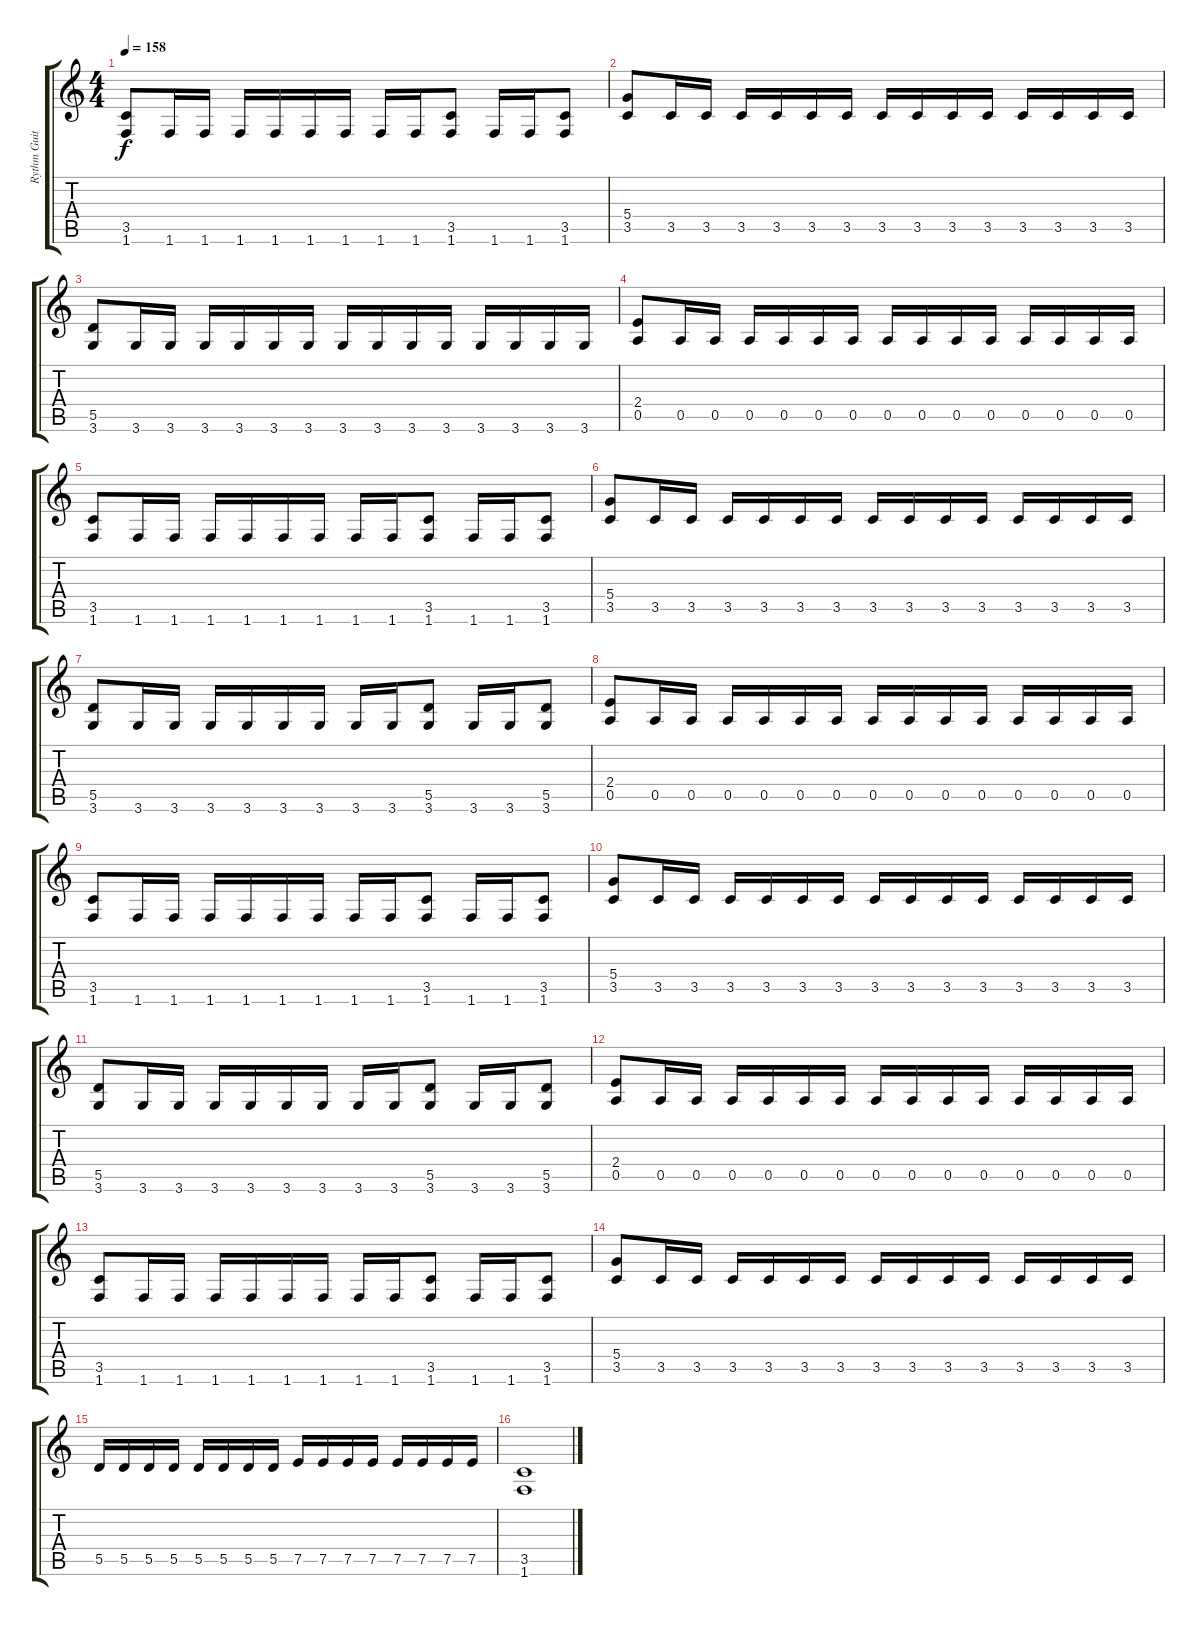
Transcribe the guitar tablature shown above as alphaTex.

\track ("Rythm Guitar" "Rythm Guit") {instrument distortionguitar}
\staff {score tabs}
\tuning (E4 B3 G3 D3 A2 E2) {hide}
\ts (4 4)
\tempo 158
\clef g2
\ks c
(3.5 1.6).8{dy f} 1.6.16 1.6.16 1.6.16 1.6.16 1.6.16 1.6.16 1.6.16 1.6.16 (3.5 1.6).8 1.6.16 1.6.16 (3.5 1.6).8 |
(5.4 3.5).8 3.5.16 3.5.16 3.5.16 3.5.16 3.5.16 3.5.16 3.5.16 3.5.16 3.5.16 3.5.16 3.5.16 3.5.16 3.5.16 3.5.16 |
(5.5 3.6).8 3.6.16 3.6.16 3.6.16 3.6.16 3.6.16 3.6.16 3.6.16 3.6.16 3.6.16 3.6.16 3.6.16 3.6.16 3.6.16 3.6.16 |
(2.4 0.5).8 0.5.16 0.5.16 0.5.16 0.5.16 0.5.16 0.5.16 0.5.16 0.5.16 0.5.16 0.5.16 0.5.16 0.5.16 0.5.16 0.5.16 |
(3.5 1.6).8 1.6.16 1.6.16 1.6.16 1.6.16 1.6.16 1.6.16 1.6.16 1.6.16 (3.5 1.6).8 1.6.16 1.6.16 (3.5 1.6).8 |
(5.4 3.5).8 3.5.16 3.5.16 3.5.16 3.5.16 3.5.16 3.5.16 3.5.16 3.5.16 3.5.16 3.5.16 3.5.16 3.5.16 3.5.16 3.5.16 |
(5.5 3.6).8 3.6.16 3.6.16 3.6.16 3.6.16 3.6.16 3.6.16 3.6.16 3.6.16 (5.5 3.6).8 3.6.16 3.6.16 (5.5 3.6).8 |
(2.4 0.5).8 0.5.16 0.5.16 0.5.16 0.5.16 0.5.16 0.5.16 0.5.16 0.5.16 0.5.16 0.5.16 0.5.16 0.5.16 0.5.16 0.5.16 |
(3.5 1.6).8 1.6.16 1.6.16 1.6.16 1.6.16 1.6.16 1.6.16 1.6.16 1.6.16 (3.5 1.6).8 1.6.16 1.6.16 (3.5 1.6).8 |
(5.4 3.5).8 3.5.16 3.5.16 3.5.16 3.5.16 3.5.16 3.5.16 3.5.16 3.5.16 3.5.16 3.5.16 3.5.16 3.5.16 3.5.16 3.5.16 |
(5.5 3.6).8 3.6.16 3.6.16 3.6.16 3.6.16 3.6.16 3.6.16 3.6.16 3.6.16 (5.5 3.6).8 3.6.16 3.6.16 (5.5 3.6).8 |
(2.4 0.5).8 0.5.16 0.5.16 0.5.16 0.5.16 0.5.16 0.5.16 0.5.16 0.5.16 0.5.16 0.5.16 0.5.16 0.5.16 0.5.16 0.5.16 |
(3.5 1.6).8 1.6.16 1.6.16 1.6.16 1.6.16 1.6.16 1.6.16 1.6.16 1.6.16 (3.5 1.6).8 1.6.16 1.6.16 (3.5 1.6).8 |
(5.4 3.5).8 3.5.16 3.5.16 3.5.16 3.5.16 3.5.16 3.5.16 3.5.16 3.5.16 3.5.16 3.5.16 3.5.16 3.5.16 3.5.16 3.5.16 |
5.5.16 5.5.16 5.5.16 5.5.16 5.5.16 5.5.16 5.5.16 5.5.16 7.5.16 7.5.16 7.5.16 7.5.16 7.5.16 7.5.16 7.5.16 7.5.16 |
(3.5 1.6).1
